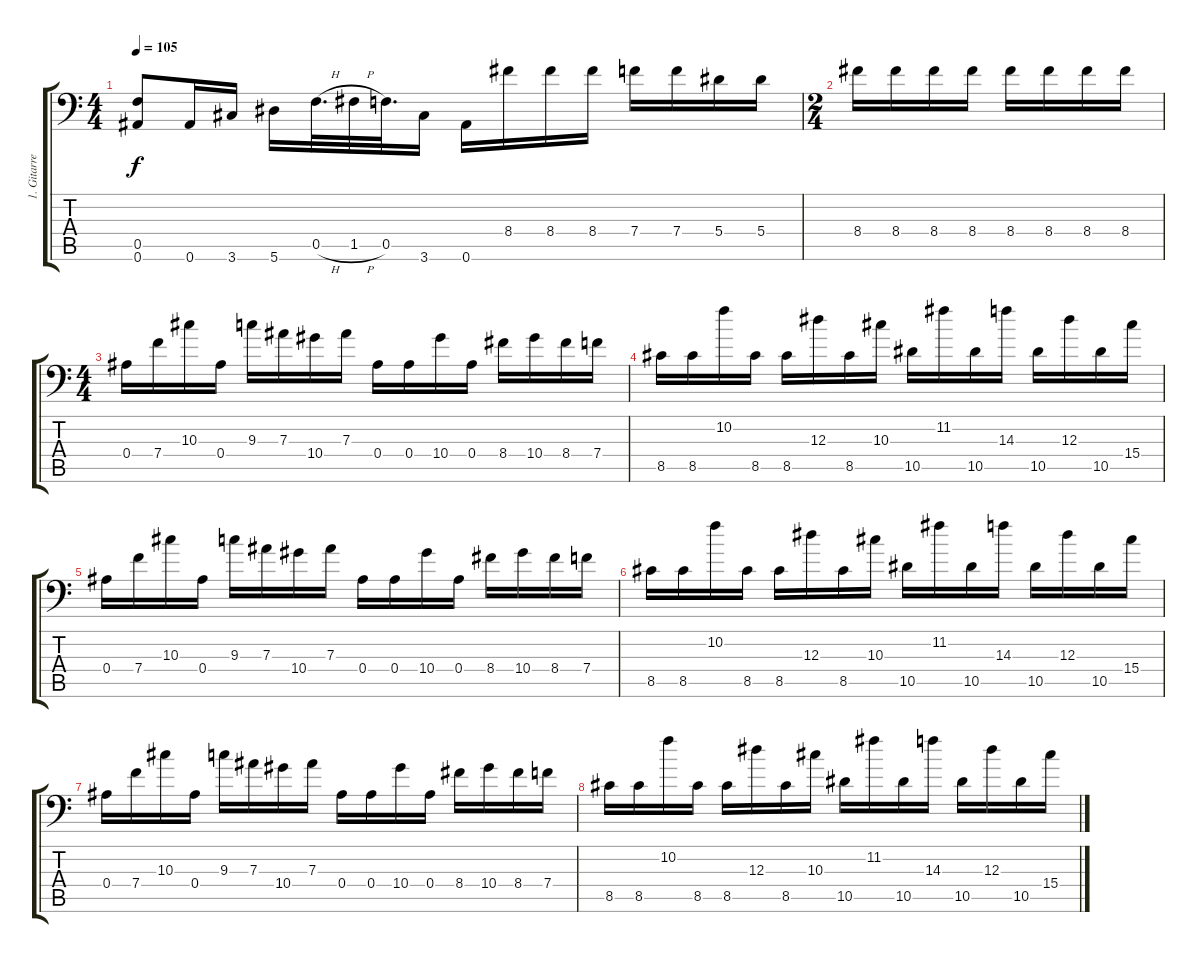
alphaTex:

\track ("1. Gitarre" "1. Gitarre") {instrument distortionguitar}
\staff {score tabs}
\tuning (C4 G3 Eb3 Bb2 F2 Bb1) {hide}
\ts (4 4)
\tempo 105
\clef f4
\ks c
(0.5 0.6).8{dy f} 0.6.16 3.6.16 5.6.16 0.5{h}.32{d} 1.5{h}.32 0.5.32{d} 3.6.16 0.6.16 8.4.16 8.4.16 8.4.16 7.4.16 7.4.16 5.4.16 5.4.16 |
\ts (2 4)
8.4.16 8.4.16 8.4.16 8.4.16 8.4.16 8.4.16 8.4.16 8.4.16 |
\ts (4 4)
0.4.16 7.4.16 10.3.16 0.4.16 9.3.16 7.3.16 10.4.16 7.3.16 0.4.16 0.4.16 10.4.16 0.4.16 8.4.16 10.4.16 8.4.16 7.4.16 |
8.5.16 8.5.16 10.2.16 8.5.16 8.5.16 12.3.16 8.5.16 10.3.16 10.5.16 11.2.16 10.5.16 14.3.16 10.5.16 12.3.16 10.5.16 15.4.16 |
0.4.16 7.4.16 10.3.16 0.4.16 9.3.16 7.3.16 10.4.16 7.3.16 0.4.16 0.4.16 10.4.16 0.4.16 8.4.16 10.4.16 8.4.16 7.4.16 |
8.5.16 8.5.16 10.2.16 8.5.16 8.5.16 12.3.16 8.5.16 10.3.16 10.5.16 11.2.16 10.5.16 14.3.16 10.5.16 12.3.16 10.5.16 15.4.16 |
0.4.16 7.4.16 10.3.16 0.4.16 9.3.16 7.3.16 10.4.16 7.3.16 0.4.16 0.4.16 10.4.16 0.4.16 8.4.16 10.4.16 8.4.16 7.4.16 |
8.5.16 8.5.16 10.2.16 8.5.16 8.5.16 12.3.16 8.5.16 10.3.16 10.5.16 11.2.16 10.5.16 14.3.16 10.5.16 12.3.16 10.5.16 15.4.16
